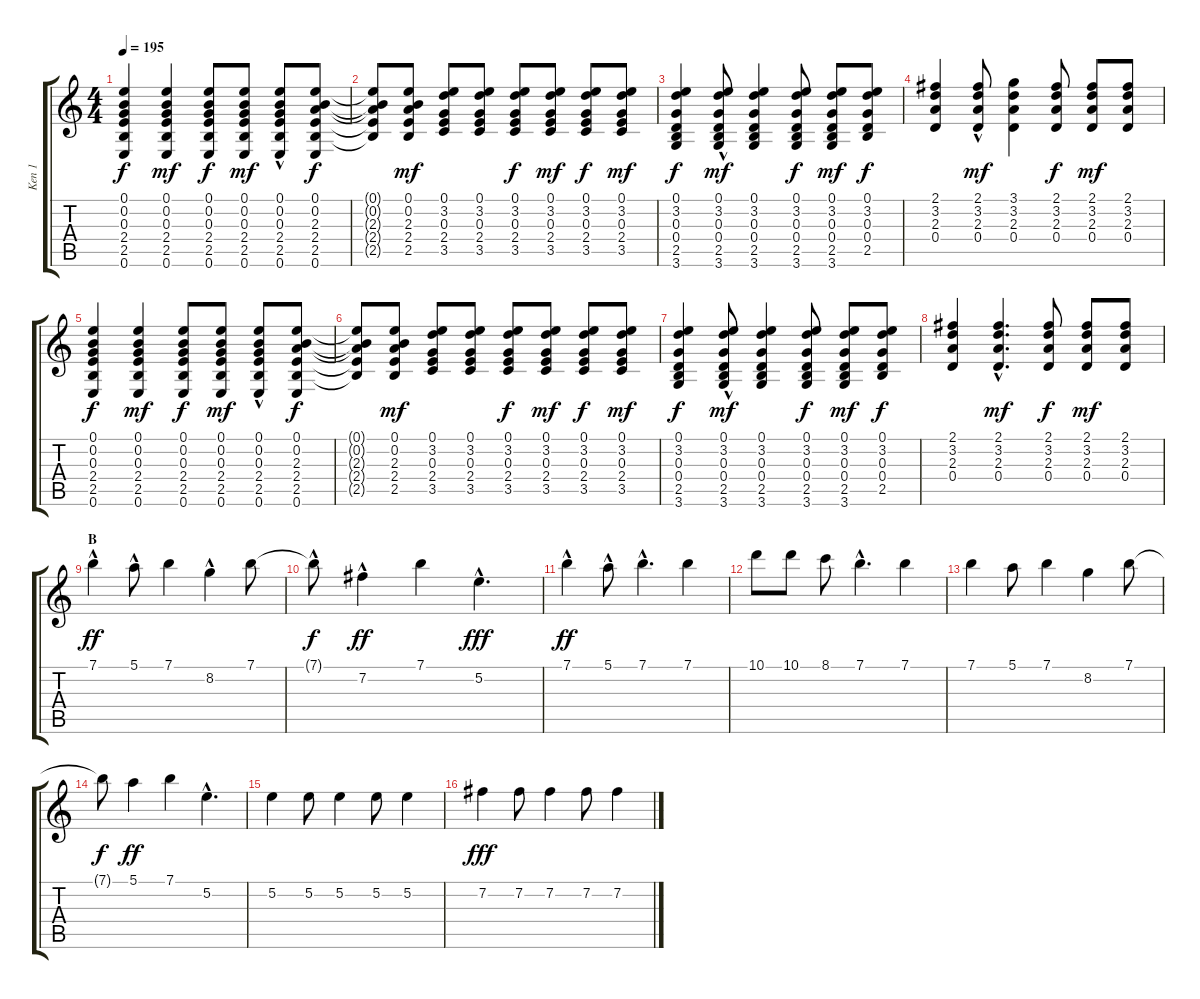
\track ("Ken 1" "Ken 1") {instrument acousticguitarsteel}
\staff {score tabs}
\tuning (E4 B3 G3 D3 A2 E2) {hide}
\ts (4 4)
\tempo 195
\clef g2
\ks c
(0.1 0.2 0.3 2.4 2.5 0.6).4{dy f} (0.1 0.2 0.3 2.4 2.5 0.6).4{dy mf} (0.1 0.2 0.3 2.4 2.5 0.6).8{dy f} (0.1 0.2 0.3 2.4 2.5 0.6).8{dy mf} (0.1 0.2 0.3{hac} 2.4{hac} 2.5 0.6).8 (0.1 0.2 2.3 2.4 2.5 0.6).8{dy f} |
(0.1{t} 0.2{t} 2.3{t} 2.4{t} 2.5{t}).8 (0.1 0.2 2.3 2.4 2.5).8{dy mf} (0.1 3.2 0.3 2.4 3.5).8 (0.1 3.2 0.3 2.4 3.5).8 (0.1 3.2 0.3 2.4 3.5).8{dy f} (0.1 3.2 0.3 2.4 3.5).8{dy mf} (0.1 3.2 0.3 2.4 3.5).8{dy f} (0.1 3.2 0.3 2.4 3.5).8{dy mf} |
(0.1 3.2 0.3 0.4 2.5 3.6).4{dy f} (0.1 3.2 0.3{hac} 0.4{hac} 2.5{hac} 3.6{hac}).8{dy mf} (0.1 3.2 0.3 0.4 2.5 3.6).4 (0.1 3.2 0.3 0.4 2.5 3.6).8{dy f} (0.1 3.2 0.3 0.4 2.5 3.6).8{dy mf} (0.1 3.2 0.3 0.4 2.5).8{dy f} |
(2.1 3.2 2.3 0.4).4 (2.1{hac} 3.2{hac} 2.3{hac} 0.4{hac}).8{dy mf} (3.1 3.2 2.3 0.4).4 (2.1 3.2 2.3 0.4).8{dy f} (2.1 3.2 2.3 0.4).8{dy mf} (2.1 3.2 2.3 0.4).8 |
(0.1 0.2 0.3 2.4 2.5 0.6).4{dy f} (0.1 0.2 0.3 2.4 2.5 0.6).4{dy mf} (0.1 0.2 0.3 2.4 2.5 0.6).8{dy f} (0.1 0.2 0.3 2.4 2.5 0.6).8{dy mf} (0.1 0.2 0.3{hac} 2.4{hac} 2.5 0.6).8 (0.1 0.2 2.3 2.4 2.5 0.6).8{dy f} |
(0.1{t} 0.2{t} 2.3{t} 2.4{t} 2.5{t}).8 (0.1 0.2 2.3 2.4 2.5).8{dy mf} (0.1 3.2 0.3 2.4 3.5).8 (0.1 3.2 0.3 2.4 3.5).8 (0.1 3.2 0.3 2.4 3.5).8{dy f} (0.1 3.2 0.3 2.4 3.5).8{dy mf} (0.1 3.2 0.3 2.4 3.5).8{dy f} (0.1 3.2 0.3 2.4 3.5).8{dy mf} |
(0.1 3.2 0.3 0.4 2.5 3.6).4{dy f} (0.1 3.2 0.3{hac} 0.4{hac} 2.5{hac} 3.6{hac}).8{dy mf} (0.1 3.2 0.3 0.4 2.5 3.6).4 (0.1 3.2 0.3 0.4 2.5 3.6).8{dy f} (0.1 3.2 0.3 0.4 2.5 3.6).8{dy mf} (0.1 3.2 0.3 0.4 2.5).8{dy f} |
(2.1 3.2 2.3 0.4).4 (2.1{hac} 3.2{hac} 2.3{hac} 0.4{hac}).4{d dy mf} (2.1 3.2 2.3 0.4).8{dy f} (2.1 3.2 2.3 0.4).8{dy mf} (2.1 3.2 2.3 0.4).8 |
\section ("" "B")
7.1{hac}.4{dy ff} 5.1{hac}.8 7.1.4 8.2{hac}.4 7.1.8 |
7.1{hac t}.8{dy f} 7.2{hac}.4{dy ff} 7.1.4 5.2{hac}.4{d dy fff} |
7.1{hac}.4{dy ff} 5.1{hac}.8 7.1{hac}.4{d} 7.1.4 |
10.1.8 10.1.8 8.1.8 7.1{hac}.4{d} 7.1.4 |
7.1.4 5.1.8 7.1.4 8.2.4 7.1.8 |
7.1{t}.8{dy f} 5.1.4{dy ff} 7.1.4 5.2{hac}.4{d} |
5.2.4 5.2.8 5.2.4 5.2.8 5.2.4 |
7.2.4{dy fff} 7.2.8 7.2.4 7.2.8 7.2.4
